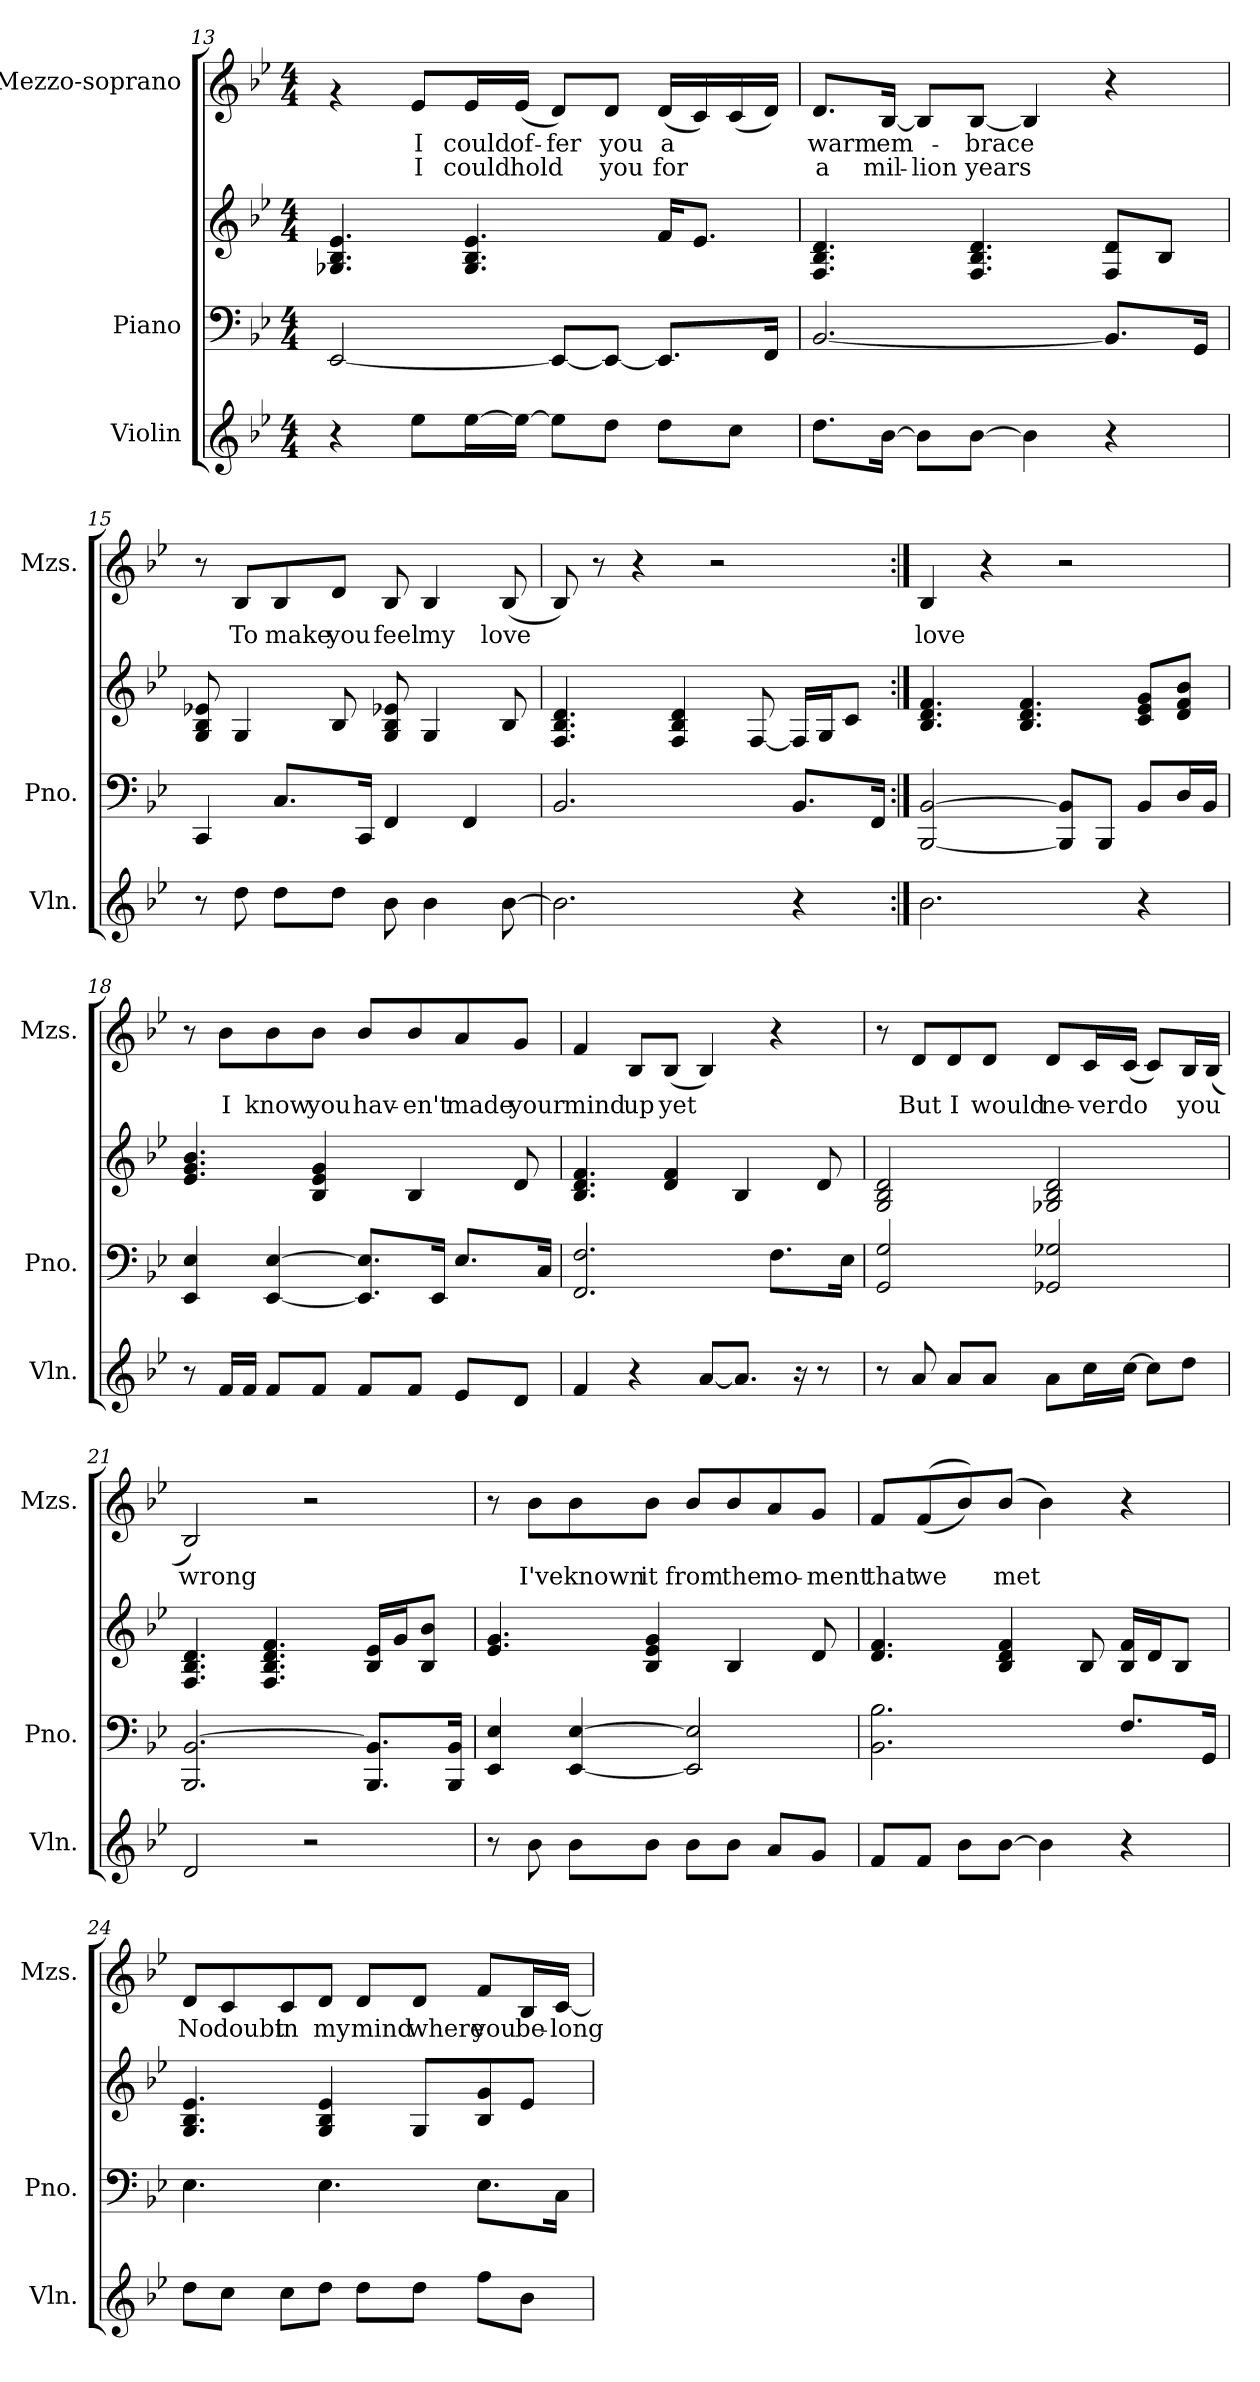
**kern	**kern	**kern	**kern	**text	**text
*part3	*part2	*part2	*part1	*part1	*part1
*staff4	*staff3	*staff2	*staff1	*staff1	*staff1
*I"Violin	*I"Piano	*	*I"Mezzo-soprano	*	*
*I'Vln.	*I'Pno.	*	*I'Mzs.	*	*
*clefG2	*clefF4	*clefG2	*clefG2	*	*
*k[b-e-]	*k[b-e-]	*k[b-e-]	*k[b-e-]	*	*
*M4/4	*M4/4	*M4/4	*M4/4	*	*
=13	=13	=13	=13	=13	=13
4r	[2EE-/	4.G-X/ 4.B-/ 4.e-/	4rg	.	.
!	!	!	!	!LO:LY:b	!LO:LY:b
8ee-\L	.	.	8e-/L	I	I
!	!	!	!	!LO:LY:b	!LO:LY:b
[16ee-\L	.	4.G-/ 4.B-/ 4.e-/	16e-/L	could	could
!	!	!	!	!LO:LY:b	!LO:LY:b
16ee-\JJ_	.	.	(16e-/JJ	of-	hold
!	!	!	!	!LO:LY:b	!
8ee-\L]	8EE-/L_	.	8d/L)	-fer	.
!	!	!	!	!LO:LY:b	!LO:LY:b
8dd\J	8EE-/J_	.	8d/J	you	you
!	!	!	!	!LO:LY:b	!LO:LY:b
8dd\L	8.EE-/L]	16f/KL	(16d/LL	a	for
.	.	8.e-/J	16c/)	.	.
8cc\J	.	.	(16c/	.	.
.	16FF/Jk	.	16d/JJ)	.	.
!!LO:LB:g=z
=14	=14	=14	=14	=14	=14
!	!	!	!	!LO:LY:b	!LO:LY:b
8.dd\L	[2.BB-/	4.F/ 4.B-/ 4.d/	8.d/L	warm	a
!	!	!	!	!LO:LY:b	!LO:LY:b
[16b-\Jk	.	.	[16B-/Jk	em-	mil-
!	!	!	!	!	!LO:LY:b
8b-\L]	.	.	8B-/L]	.	-lion
!	!	!	!	!LO:LY:b	!LO:LY:b
[8b-\J	.	4.F/ 4.B-/ 4.d/	[8B-/J	-brace	years
4b-\]	.	.	4B-/]	.	.
4r	8.BB-/L]	8F/ 8d/L	4r	.	.
.	.	8B-/J	.	.	.
.	16GG/Jk	.	.	.	.
=15	=15	=15	=15	=15	=15
8r	4CC/	8G/ 8B-/ 8e-X/	8r	.	.
!	!	!	!	!LO:LY:b	!
8dd\	.	4G/	8B-/L	To	.
!	!	!	!	!LO:LY:b	!
8dd\L	8.C/L	.	8B-/	make	.
!	!	!	!	!LO:LY:b	!
8dd\J	.	8B-/	8d/J	you	.
.	16CC/Jk	.	.	.	.
!	!	!	!	!LO:LY:b	!
8b-\	4FF/	8G/ 8B-/ 8e-X/	8B-/	feel	.
!	!	!	!	!LO:LY:b	!
4b-\	.	4G/	4B-/	my	.
.	4FF/	.	.	.	.
!	!	!	!	!LO:LY:b	!
[8b-\	.	8B-/	(8B-/	love	.
=16	=16	=16	=16	=16	=16
2.b-\]	2.BB-/	4.F/ 4.B-/ 4.d/	8B-/)	.	.
.	.	.	8r	.	.
.	.	.	4r	.	.
.	.	4F/ 4B-/ 4d/	.	.	.
.	.	.	2r	.	.
.	.	[8F/	.	.	.
4r	8.BB-/L	16F/LL]	.	.	.
.	.	16G/J	.	.	.
.	.	8c/J	.	.	.
.	16FF/Jk	.	.	.	.
=17:|!	=17:|!	=17:|!	=17:|!	=17:|!	=17:|!
!	!	!	!	!LO:LY:b	!
2.b-\	[2BBB-/ [2BB-/	4.B-/ 4.d/ 4.f/	4B-/	love	.
.	.	.	4r	.	.
.	.	4.B-/ 4.d/ 4.f/	.	.	.
.	8BBB-/] 8BB-/]L	.	2r	.	.
.	8BBB-/J	.	.	.	.
4r	8BB-/L	8c/ 8e-/ 8g/L	.	.	.
.	16D/L	8d/ 8f/ 8b-/J	.	.	.
.	16BB-/JJ	.	.	.	.
!!LO:PB:g=z
=18	=18	=18	=18	=18	=18
8r	4EE-/ 4E-/	4.e-/ 4.g/ 4.b-/	8r	.	.
!	!	!	!	!LO:LY:b	!
16f/LL	.	.	8b-\L	I	.
16f/JJ	.	.	.	.	.
!	!	!	!	!LO:LY:b	!
8f/L	[4EE-/ [4E-/	.	8b-\	know	.
!	!	!	!	!LO:LY:b	!
8f/J	.	4B-/ 4e-/ 4g/	8b-\J	you	.
!	!	!	!	!LO:LY:b	!
8f/L	8.EE-/] 8.E-/]L	.	8b-/L	hav-	.
!	!	!	!	!LO:LY:b	!
8f/J	.	4B-/	8b-/	-en't	.
.	16EE-/Jk	.	.	.	.
!	!	!	!	!LO:LY:b	!
8e-/L	8.E-/L	.	8a/	made	.
!	!	!	!	!LO:LY:b	!
8d/J	.	8d/	8g/J	your	.
.	16C/Jk	.	.	.	.
=19	=19	=19	=19	=19	=19
!	!	!	!	!LO:LY:b	!
4f/	2.FF/ 2.F/	4.B-/ 4.d/ 4.f/	4f/	mind	.
!	!	!	!	!LO:LY:b	!
4r	.	.	8B-/L	up	.
!	!	!	!	!LO:LY:b	!
.	.	4d/ 4f/	(8B-/J	yet	.
[8a/L	.	.	4B-/)	.	.
8.a/J]	.	4B-/	.	.	.
.	8.F\L	.	4r	.	.
16r	.	.	.	.	.
8r	.	8d/	.	.	.
.	16E-\Jk	.	.	.	.
=20	=20	=20	=20	=20	=20
8r	2GG/ 2G/	2G/ 2B-/ 2d/	8r	.	.
!	!	!	!	!LO:LY:b	!
8a/	.	.	8d/L	But	.
!	!	!	!	!LO:LY:b	!
8a/L	.	.	8d/	I	.
!	!	!	!	!LO:LY:b	!
8a/J	.	.	8d/J	would	.
!	!	!	!	!LO:LY:b	!
8a\L	2GG-X/ 2G-X/	2G-X/ 2B-/ 2d/	8d/L	ne-	.
!	!	!	!	!LO:LY:b	!
16cc\L	.	.	16c/L	-ver	.
!	!	!	!	!LO:LY:b	!
[16cc\JJ	.	.	(16c/JJ	do	.
8cc\L]	.	.	8c/L)	.	.
!	!	!	!	!LO:LY:b	!
8dd\J	.	.	16B-/L	you	.
.	.	.	(16B-/JJ	.	.
=21	=21	=21	=21	=21	=21
!	!	!	!	!LO:LY:b	!
2d/	2.BBB-/ [2.BB-/	4.F/ 4.B-/ 4.d/	2B-/)	wrong	.
.	.	4.F/ 4.B-/ 4.d/ 4.f/	.	.	.
2r	.	.	2r	.	.
.	8.BBB-/ 8.BB-/]L	16B-/ 16e-/LL	.	.	.
.	.	16g/J	.	.	.
.	.	8B-/ 8b-/J	.	.	.
.	16BBB-/ 16BB-/Jk	.	.	.	.
!!LO:LB:g=z
=22	=22	=22	=22	=22	=22
8r	4EE-/ 4E-/	4.e-/ 4.g/	8r	.	.
!	!	!	!	!LO:LY:b	!
8b-\	.	.	8b-\L	I've	.
!	!	!	!	!LO:LY:b	!
8b-\L	[4EE-/ [4E-/	.	8b-\	known	.
!	!	!	!	!LO:LY:b	!
8b-\J	.	4B-/ 4e-/ 4g/	8b-\J	it	.
!	!	!	!	!LO:LY:b	!
8b-\L	2EE-/] 2E-/]	.	8b-/L	from	.
!	!	!	!	!LO:LY:b	!
8b-\J	.	4B-/	8b-/	the	.
!	!	!	!	!LO:LY:b	!
8a/L	.	.	8a/	mo-	.
!	!	!	!	!LO:LY:b	!
8g/J	.	8d/	8g/J	-ment	.
=23	=23	=23	=23	=23	=23
!	!	!	!	!LO:LY:b	!
8f/L	2.BB-\ 2.B-\	4.d/ 4.f/	8f/L	that	.
!	!	!	!	!LO:LY:b	!
8f/J	.	.	((8f/	we	.
8b-\L	.	.	8b-/))	.	.
!	!	!	!	!LO:LY:b	!
[8b-\J	.	4B-/ 4d/ 4f/	(8b-/J	met	.
4b-\]	.	.	4b-\)	.	.
.	.	8B-/	.	.	.
4r	8.F/L	16B-/ 16f/LL	4r	.	.
.	.	16d/J	.	.	.
.	.	8B-/J	.	.	.
.	16GG/Jk	.	.	.	.
=24	=24	=24	=24	=24	=24
!	!	!	!	!LO:LY:b	!
8dd\L	4.E-\	4.G/ 4.B-/ 4.e-/	8d/L	No	.
!	!	!	!	!LO:LY:b	!
8cc\J	.	.	8c/	doubt	.
!	!	!	!	!LO:LY:b	!
8cc\L	.	.	8c/	in	.
!	!	!	!	!LO:LY:b	!
8dd\J	4.E-\	4G/ 4B-/ 4e-/	8d/J	my	.
!	!	!	!	!LO:LY:b	!
8dd\L	.	.	8d/L	mind	.
!	!	!	!	!LO:LY:b	!
8dd\J	.	8G/L	8d/J	where	.
!	!	!	!	!LO:LY:b	!
8ff\L	8.E-\L	8B-/ 8g/	8f/L	you	.
!	!	!	!	!LO:LY:b	!
8b-\J	.	8e-/J	16B-/L	be-	.
!	!	!	!	!LO:LY:b	!
.	16C\Jk	.	[16c/JJ	-long	.
=	=	=	=	=	=
*-	*-	*-	*-	*-	*-
